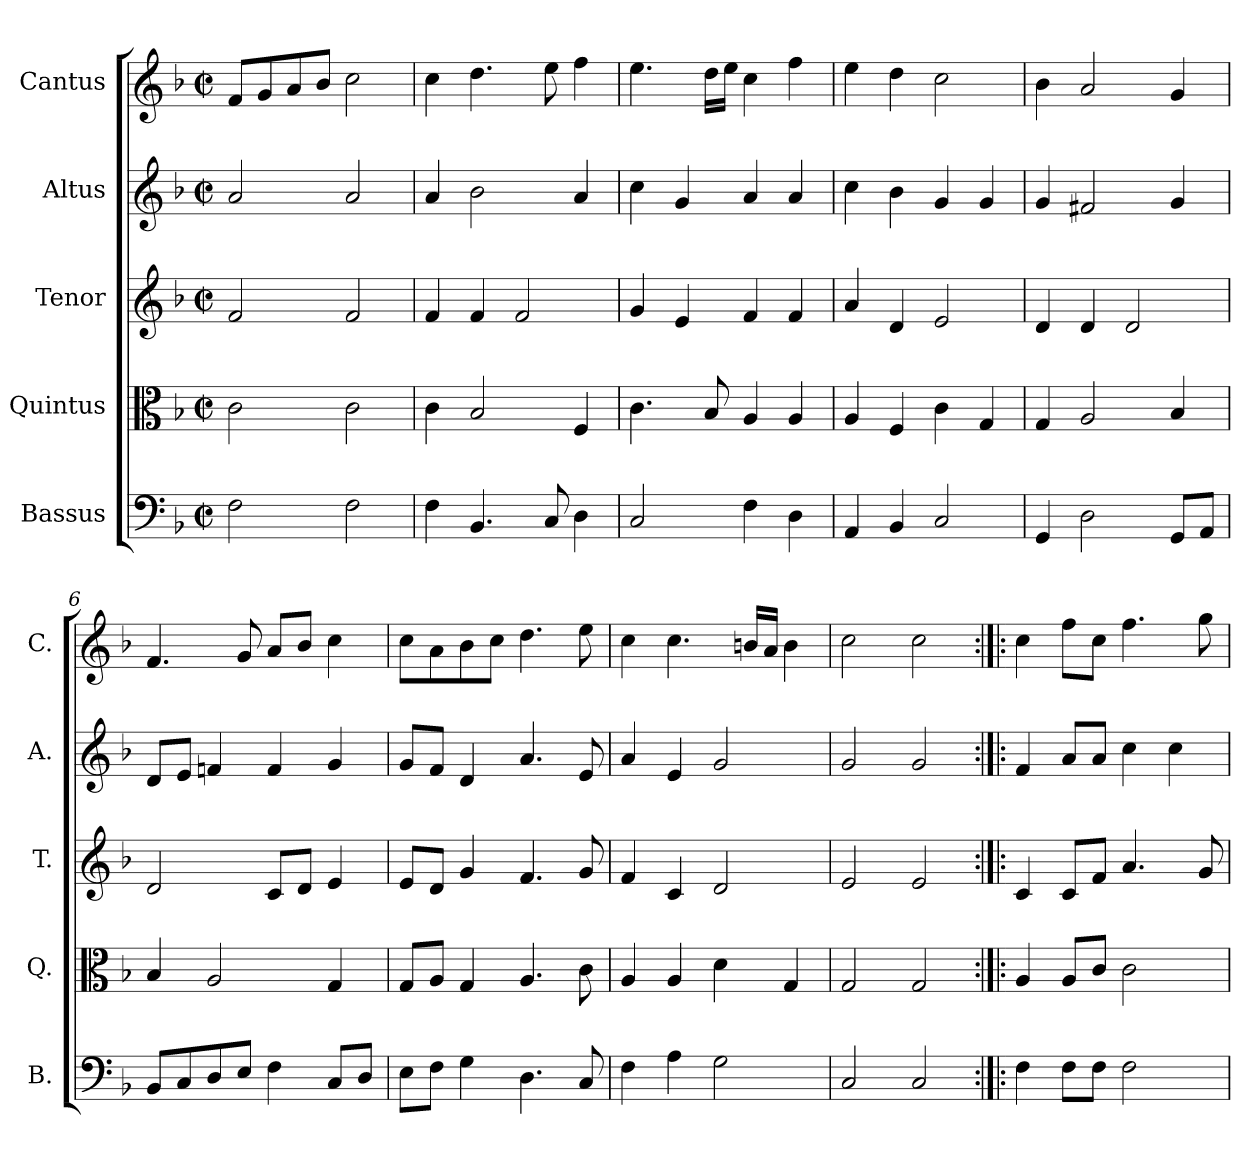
**kern	**kern	**kern	**kern	**kern
*part5	*part4	*part3	*part2	*part1
*staff5	*staff4	*staff3	*staff2	*staff1
*I"Bassus	*I"Quintus	*I"Tenor	*I"Altus	*I"Cantus
*I'B.	*I'Q.	*I'T.	*I'A.	*I'C.
*clefF4	*clefC3	*clefG2	*clefG2	*clefG2
*k[b-]	*k[b-]	*k[b-]	*k[b-]	*k[b-]
*F:	*F:	*F:	*F:	*F:
*M2/2	*M2/2	*M2/2	*M2/2	*M2/2
*met(c|)	*met(c|)	*met(c|)	*met(c|)	*met(c|)
=1	=1	=1	=1	=1
2F\	2c\	2f/	2a/	8f/L
.	.	.	.	8g/
.	.	.	.	8a/
.	.	.	.	8b-/J
2F\	2c\	2f/	2a/	2cc\
=2	=2	=2	=2	=2
4F\	4c\	4f/	4a/	4cc\
4.BB-/	2B-/	4f/	2b-\	4.dd\
.	.	2f/	.	.
8C/	.	.	.	8ee\
4D\	4F/	.	4a/	4ff\
=3	=3	=3	=3	=3
2C/	4.c\	4g/	4cc\	4.ee\
.	.	4e/	4g/	.
.	8B-/	.	.	16dd\LL
.	.	.	.	16ee\JJ
4F\	4A/	4f/	4a/	4cc\
4D\	4A/	4f/	4a/	4ff\
=4	=4	=4	=4	=4
4AA/	4A/	4a/	4cc\	4ee\
4BB-/	4F/	4d/	4b-\	4dd\
2C/	4c\	2e/	4g/	2cc\
.	4G/	.	4g/	.
=5	=5	=5	=5	=5
4GG/	4G/	4d/	4g/	4b-\
2D\	2A/	4d/	2f#X/	2a/
.	.	2d/	.	.
8GG/L	4B-/	.	4g/	4g/
8AA/J	.	.	.	.
=6	=6	=6	=6	=6
8BB-/L	4B-/	2d/	8d/L	4.f/
8C/	.	.	8e/J	.
8D/	2A/	.	4fn/	.
8E/J	.	.	.	8g/
4F\	.	8c/L	4f/	8a/L
.	.	8d/J	.	8b-/J
8C/L	4G/	4e/	4g/	4cc\
8D/J	.	.	.	.
=7	=7	=7	=7	=7
8E\L	8G/L	8e/L	8g/L	8cc\L
8F\J	8A/J	8d/J	8f/J	8a\
4G\	4G/	4g/	4d/	8b-\
.	.	.	.	8cc\J
4.D\	4.A/	4.f/	4.a/	4.dd\
8C/	8c\	8g/	8e/	8ee\
=8	=8	=8	=8	=8
4F\	4A/	4f/	4a/	4cc\
4A\	4A/	4c/	4e/	4.cc\
2G\	4d\	2d/	2g/	.
.	.	.	.	16bn/LL
.	.	.	.	16a/JJ
.	4G/	.	.	4b\
=9	=9	=9	=9	=9
2C/	2G/	2e/	2g/	2cc\
2C/	2G/	2e/	2g/	2cc\
=10:|!|:	=10:|!|:	=10:|!|:	=10:|!|:	=10:|!|:
4F\	4A/	4c/	4f/	4cc\
8F\L	8A/L	8c/L	8a/L	8ff\L
8F\J	8c/J	8f/J	8a/J	8cc\J
2F\	2c\	4.a/	4cc\	4.ff\
.	.	.	4cc\	.
.	.	8g/	.	8gg\
=	=	=	=	=
*-	*-	*-	*-	*-
